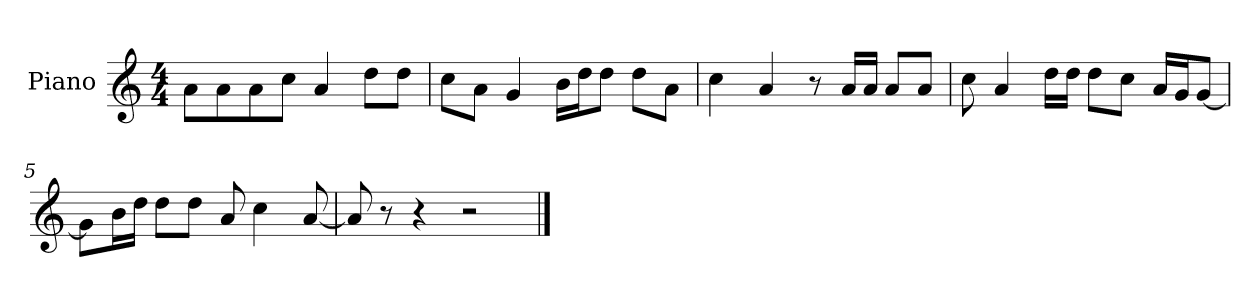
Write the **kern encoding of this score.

**kern
*part1
*staff1
*I"Piano
*I'P-no
*clefG2
*k[]
*M4/4
*MM90
=1
8a\L
8a\
8a\
8cc\J
4a/
8dd\L
8dd\J
=2
8cc\L
8a\J
4g/
16b\LL
16dd\J
8dd\J
8dd\L
8a\J
=3
4cc\
4a/
8r
16a/LL
16a/JJ
8a/L
8a/J
=4
8cc\
4a/
16dd\LL
16dd\JJ
8dd\L
8cc\J
16a/LL
16g/J
[8g/J
=5
8g\L]
16b\L
16dd\JJ
8dd\L
8dd\J
8a/
4cc\
[8a/
!!LO:LB:g=z
=6
8a/]
8r
4r
2r
==
*-
